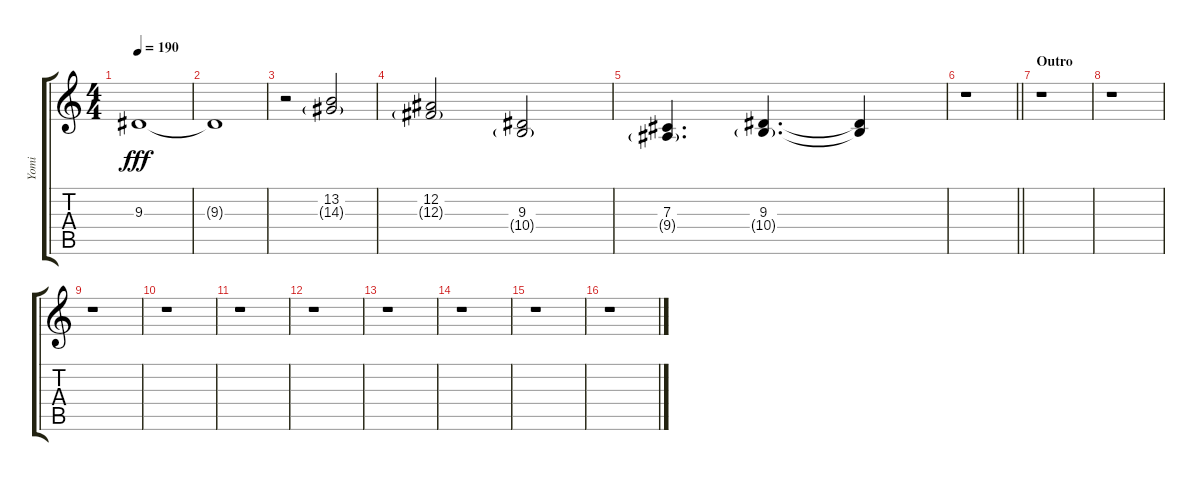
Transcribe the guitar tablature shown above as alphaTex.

\track ("Yomi" "Yomi") {instrument oboe}
\staff {score tabs}
\tuning (Eb4 Bb3 Gb3 Db3 Ab2 Eb2) {hide}
\ts (4 4)
\tempo 190
\clef g2
\ks c
9.3.1{dy fff} |
9.3{t}.1 |
r.2 (13.2 14.3{g}).2 |
(12.2 12.3{g}).2 (9.3 10.4{g}).2 |
(7.3 9.4{g}).4{d} (9.3 10.4{g}).4{d} (9.3{t} 10.4{t}).4 |
\barLineRight lightlight
r.1 |
\section ("" "Outro")
r.1 |
r.1 |
r.1 |
r.1 |
r.1 |
r.1 |
r.1 |
r.1 |
r.1 |
r.1
